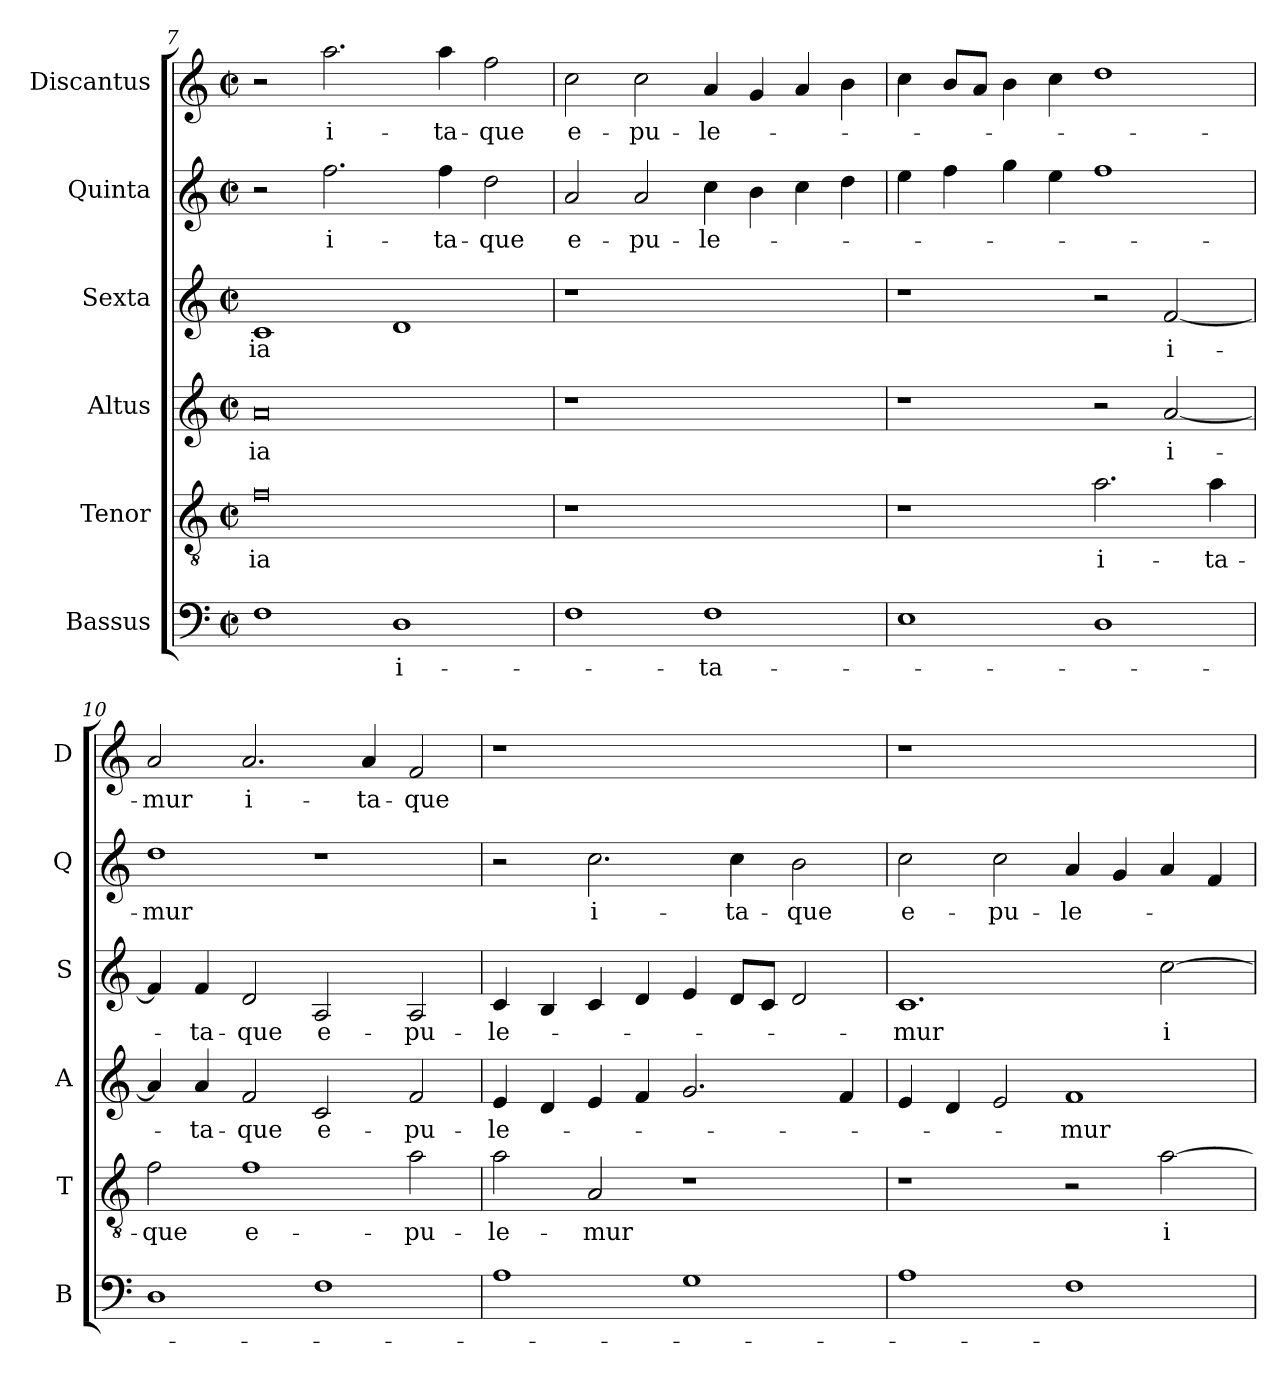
**kern	**text	**kern	**text	**kern	**text	**kern	**text	**kern	**text	**kern	**text
*part6	*part6	*part5	*part5	*part4	*part4	*part3	*part3	*part2	*part2	*part1	*part1
*staff6	*staff6	*staff5	*staff5	*staff4	*staff4	*staff3	*staff3	*staff2	*staff2	*staff1	*staff1
*I"Bassus	*	*I"Tenor	*	*I"Altus	*	*I"Sexta	*	*I"Quinta	*	*I"Discantus	*
*I'B	*	*I'T	*	*I'A	*	*I'S	*	*I'Q	*	*I'D	*
*clefF4	*	*clefGv2	*	*clefG2	*	*clefG2	*	*clefG2	*	*clefG2	*
*k[]	*	*k[]	*	*k[]	*	*k[]	*	*k[]	*	*k[]	*
*C:	*	*C:	*	*C:	*	*C:	*	*C:	*	*C:	*
*M2/2	*	*M2/2	*	*M2/2	*	*M2/2	*	*M2/2	*	*M2/2	*
*met(c|)	*	*met(c|)	*	*met(c|)	*	*met(c|)	*	*met(c|)	*	*met(c|)	*
=7	=7	=7	=7	=7	=7	=7	=7	=7	=7	=7	=7
!	!	!	!LO:LY:b	!	!LO:LY:b	!	!LO:LY:b	!	!	!	!
1F	.	0f	-ia	0a	-ia	1c	-ia	2r	.	2r	.
!	!	!	!	!	!	!	!	!	!LO:LY:b	!	!LO:LY:b
.	.	.	.	.	.	.	.	2.ff\	i-	2.aa\	i-
!	!LO:LY:b	!	!	!	!	!	!	!	!	!	!
1D	i-	.	.	.	.	1d	.	.	.	.	.
!	!	!	!	!	!	!	!	!	!LO:LY:b	!	!LO:LY:b
.	.	.	.	.	.	.	.	4ff\	-ta-	4aa\	-ta-
!	!	!	!	!	!	!	!	!	!LO:LY:b	!	!LO:LY:b
.	.	.	.	.	.	.	.	2dd\	-que	2ff\	-que
=8	=8	=8	=8	=8	=8	=8	=8	=8	=8	=8	=8
!	!	!	!	!	!	!	!	!	!LO:LY:b	!	!LO:LY:b
1F	.	1r	.	1r	.	1r	.	2a/	e-	2cc\	e-
!	!	!	!	!	!	!	!	!	!LO:LY:b	!	!LO:LY:b
.	.	.	.	.	.	.	.	2a/	-pu-	2cc\	-pu-
!	!LO:LY:b	!	!	!	!	!	!	!	!LO:LY:b	!	!LO:LY:b
1F	-ta-	1ryy	.	1ryy	.	1ryy	.	4cc\	-le-	4a/	-le-
.	.	.	.	.	.	.	.	4b\	.	4g/	.
.	.	.	.	.	.	.	.	4cc\	.	4a/	.
.	.	.	.	.	.	.	.	4dd\	.	4b\	.
!!LO:PB:g=z
=9	=9	=9	=9	=9	=9	=9	=9	=9	=9	=9	=9
1E	.	1r	.	1r	.	1r	.	4ee\	.	4cc\	.
.	.	.	.	.	.	.	.	4ff\	.	8b/L	.
.	.	.	.	.	.	.	.	.	.	8a/J	.
.	.	.	.	.	.	.	.	4gg\	.	4b\	.
.	.	.	.	.	.	.	.	4ee\	.	4cc\	.
!	!	!	!LO:LY:b	!	!	!	!	!	!	!	!
1D	.	2.a\	i-	2r	.	2r	.	1ff	.	1dd	.
!	!	!	!	!	!LO:LY:b	!	!LO:LY:b	!	!	!	!
.	.	.	.	[2a/	i-	[2f/	i-	.	.	.	.
!	!	!	!LO:LY:b	!	!	!	!	!	!	!	!
.	.	4a\	-ta-	.	.	.	.	.	.	.	.
=10	=10	=10	=10	=10	=10	=10	=10	=10	=10	=10	=10
!	!	!	!LO:LY:b	!	!	!	!	!	!LO:LY:b	!	!LO:LY:b
1D	.	2f\	-que	4a/]	.	4f/]	.	1dd	-mur	2a/	-mur
!	!	!	!	!	!LO:LY:b	!	!LO:LY:b	!	!	!	!
.	.	.	.	4a/	-ta-	4f/	-ta-	.	.	.	.
!	!	!	!LO:LY:b	!	!LO:LY:b	!	!LO:LY:b	!	!	!	!LO:LY:b
.	.	1f	e-	2f/	-que	2d/	-que	.	.	2.a/	i-
!	!	!	!	!	!LO:LY:b	!	!LO:LY:b	!	!	!	!
1F	.	.	.	2c/	e-	2A/	e-	1r	.	.	.
!	!	!	!	!	!	!	!	!	!	!	!LO:LY:b
.	.	.	.	.	.	.	.	.	.	4a/	-ta-
!	!	!	!LO:LY:b	!	!LO:LY:b	!	!LO:LY:b	!	!	!	!LO:LY:b
.	.	2a\	-pu-	2f/	-pu-	2A/	-pu-	.	.	2f/	-que
=11	=11	=11	=11	=11	=11	=11	=11	=11	=11	=11	=11
!	!	!	!LO:LY:b	!	!LO:LY:b	!	!LO:LY:b	!	!	!	!
1A	.	2a\	-le-	4e/	-le-	4c/	-le-	2r	.	1r	.
.	.	.	.	4d/	.	4B/	.	.	.	.	.
!	!	!	!LO:LY:b	!	!	!	!	!	!LO:LY:b	!	!
.	.	2A/	-mur	4e/	.	4c/	.	2.cc\	i-	.	.
.	.	.	.	4f/	.	4d/	.	.	.	.	.
1G	.	1r	.	2.g/	.	4e/	.	.	.	1ryy	.
!	!	!	!	!	!	!	!	!	!LO:LY:b	!	!
.	.	.	.	.	.	8d/L	.	4cc\	-ta-	.	.
.	.	.	.	.	.	8c/J	.	.	.	.	.
!	!	!	!	!	!	!	!	!	!LO:LY:b	!	!
.	.	.	.	.	.	2d/	.	2b\	-que	.	.
.	.	.	.	4f/	.	.	.	.	.	.	.
=12	=12	=12	=12	=12	=12	=12	=12	=12	=12	=12	=12
!	!	!	!	!	!	!	!LO:LY:b	!	!LO:LY:b	!	!
1A	.	1r	.	4e/	.	1.c	-mur	2cc\	e-	1r	.
.	.	.	.	4d/	.	.	.	.	.	.	.
!	!	!	!	!	!	!	!	!	!LO:LY:b	!	!
.	.	.	.	2e/	.	.	.	2cc\	-pu-	.	.
!	!	!	!	!	!LO:LY:b	!	!	!	!LO:LY:b	!	!
1F	.	2r	.	1f	-mur	.	.	4a/	-le-	1ryy	.
.	.	.	.	.	.	.	.	4g/	.	.	.
!	!	!	!LO:LY:b	!	!	!	!LO:LY:b	!	!	!	!
.	.	[2a\	i-	.	.	[2cc\	i-	4a/	.	.	.
.	.	.	.	.	.	.	.	4f/	.	.	.
=	=	=	=	=	=	=	=	=	=	=	=
*-	*-	*-	*-	*-	*-	*-	*-	*-	*-	*-	*-
